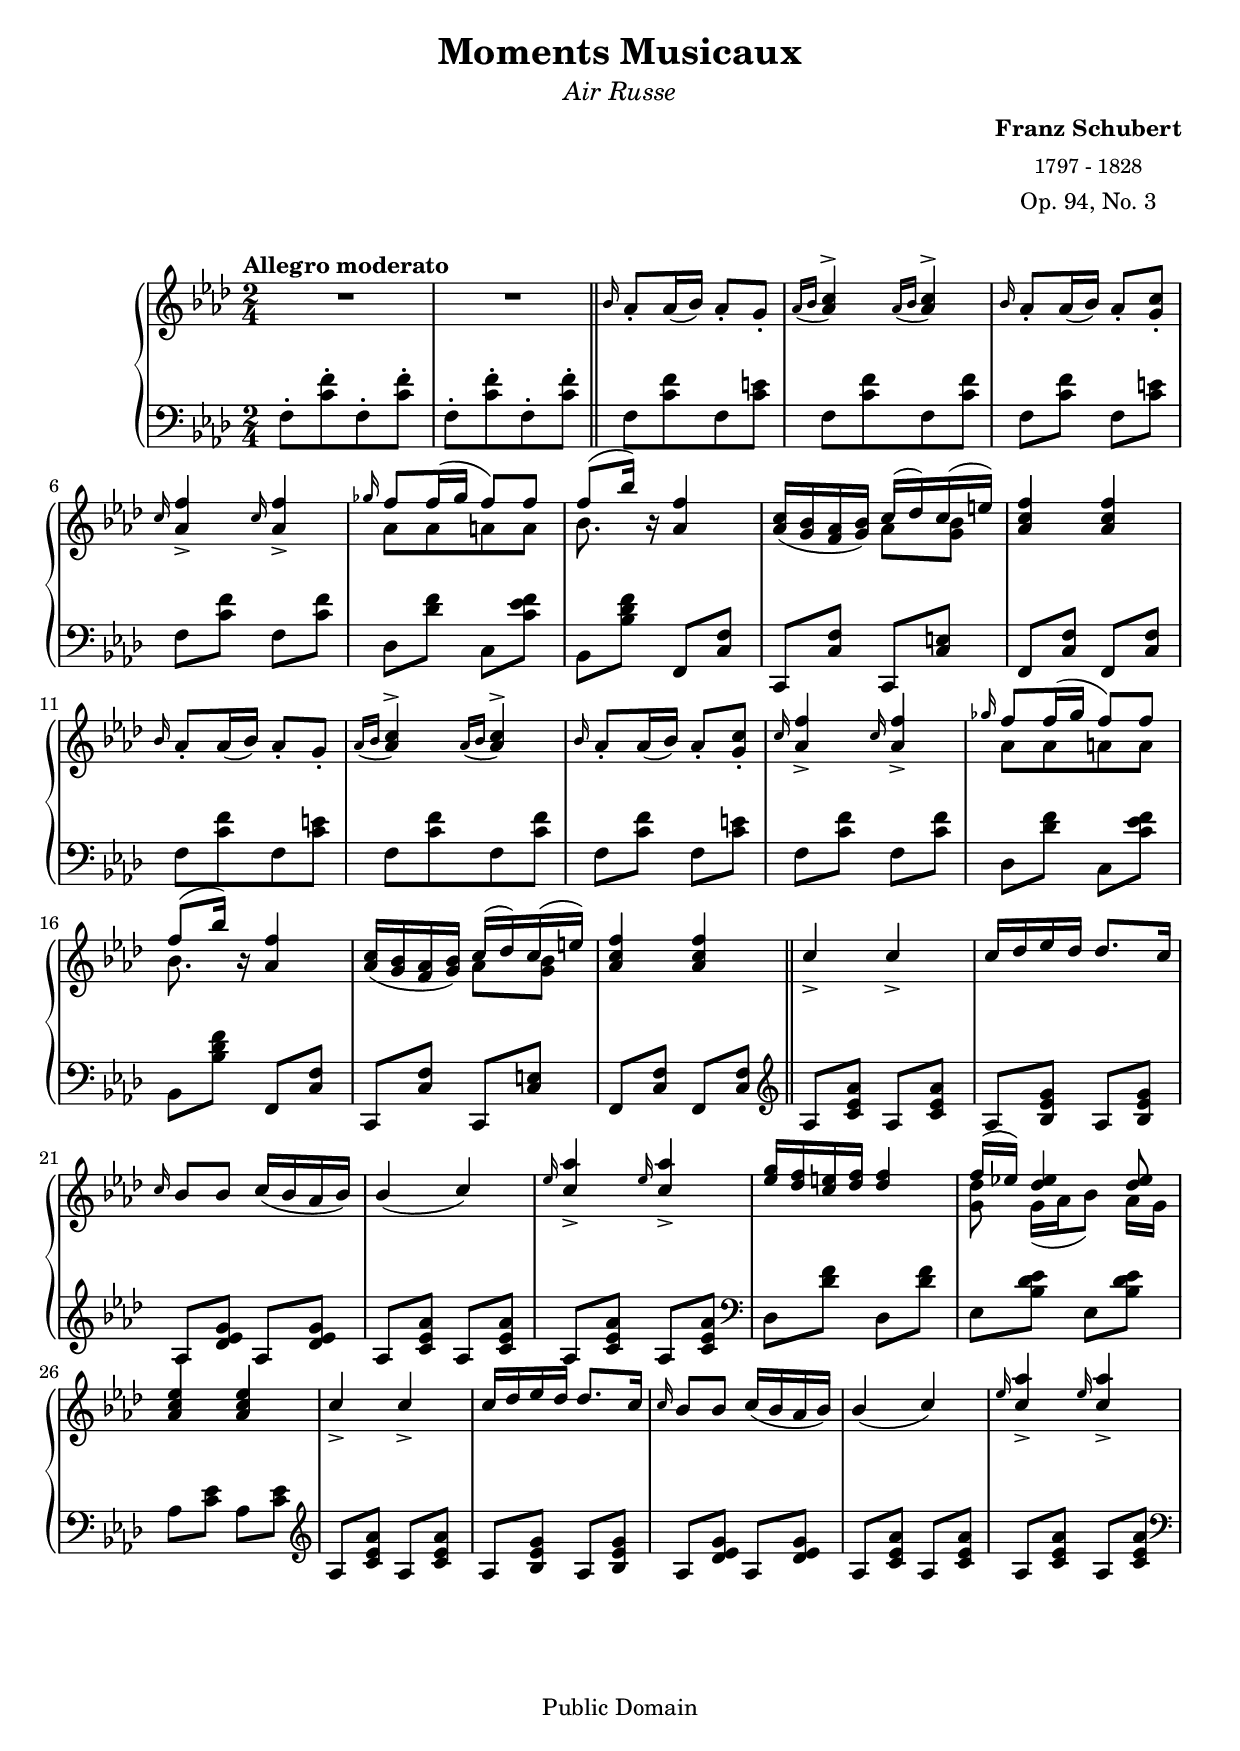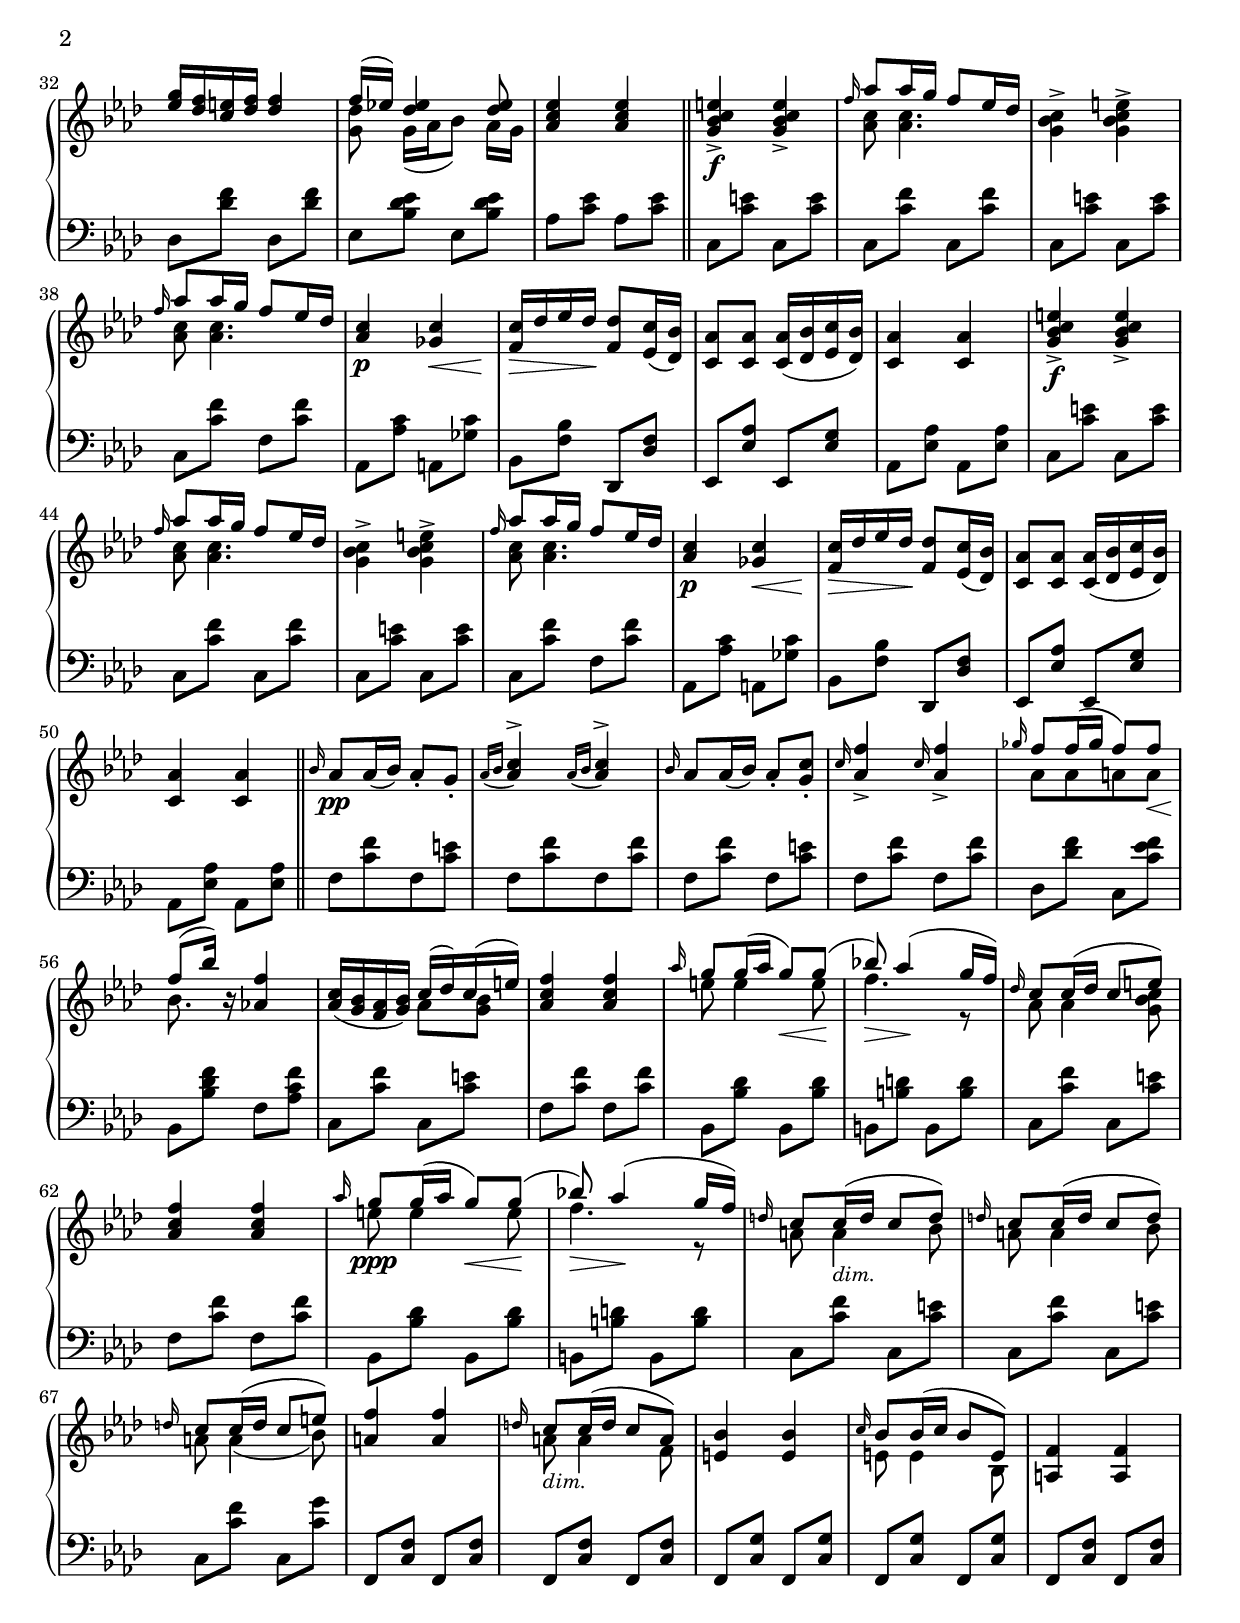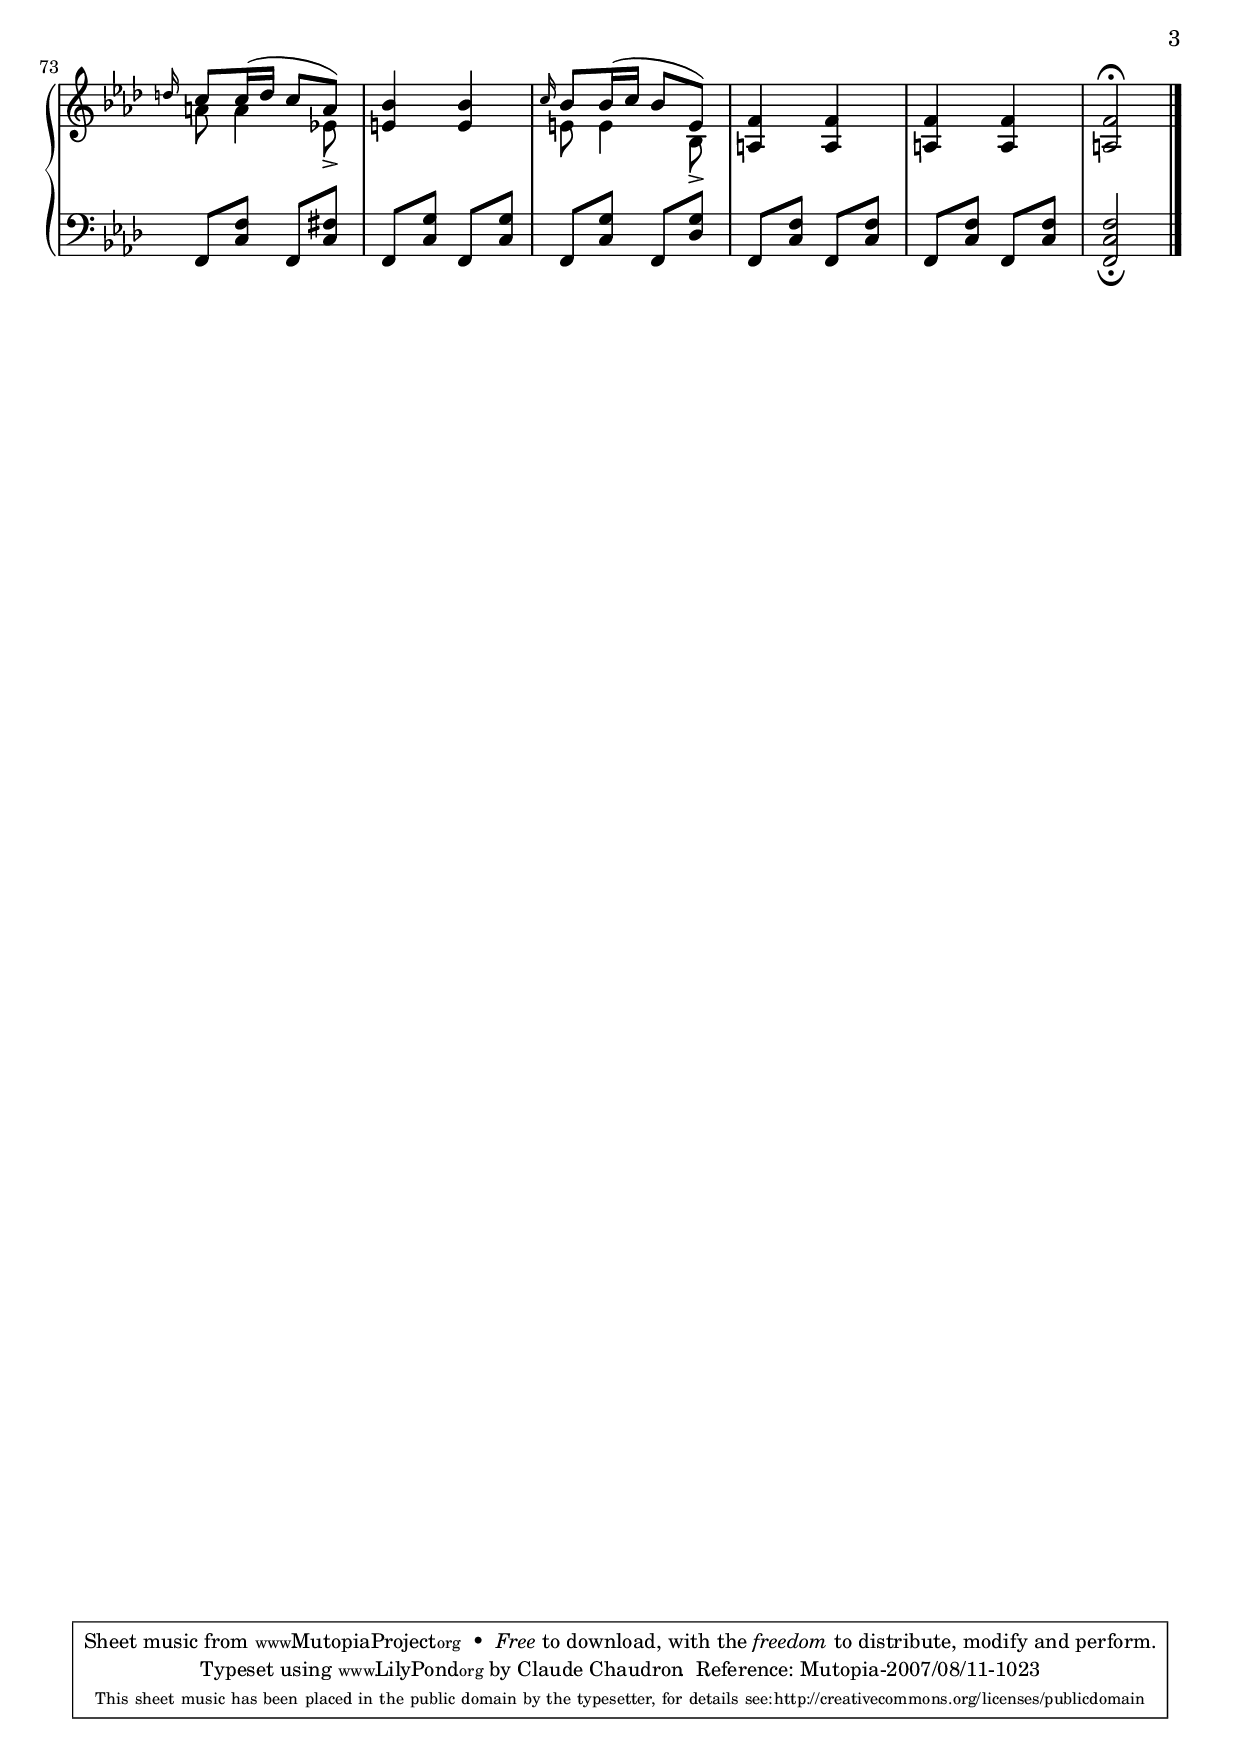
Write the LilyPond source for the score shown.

\paper {
  % #(set-paper-size "a4")
  % #(set-paper-size "letter")
  between-system-padding = #3
  between-system-spacing = #3
}

\header {
  title = "Moments Musicaux"
  subtitle = \markup { \italic \medium "Air Russe" }
  date = "1823"
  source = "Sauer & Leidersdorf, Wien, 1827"
  sourceurl = "http://imslp.org/wiki/Musical_Moments_%28Schubert%2C_Franz%29"
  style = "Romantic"
  composer = \markup \center-align { \bold "Franz Schubert" \small "1797 - 1828" \medium "Op. 94, No. 3" }
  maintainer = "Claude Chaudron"
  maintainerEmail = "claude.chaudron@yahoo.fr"
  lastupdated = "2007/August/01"
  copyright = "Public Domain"
  
  % Mutopia Project header
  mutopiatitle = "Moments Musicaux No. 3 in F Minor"
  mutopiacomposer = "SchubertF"
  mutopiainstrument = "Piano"
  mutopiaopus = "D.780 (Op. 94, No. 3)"
  

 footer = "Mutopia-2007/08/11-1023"
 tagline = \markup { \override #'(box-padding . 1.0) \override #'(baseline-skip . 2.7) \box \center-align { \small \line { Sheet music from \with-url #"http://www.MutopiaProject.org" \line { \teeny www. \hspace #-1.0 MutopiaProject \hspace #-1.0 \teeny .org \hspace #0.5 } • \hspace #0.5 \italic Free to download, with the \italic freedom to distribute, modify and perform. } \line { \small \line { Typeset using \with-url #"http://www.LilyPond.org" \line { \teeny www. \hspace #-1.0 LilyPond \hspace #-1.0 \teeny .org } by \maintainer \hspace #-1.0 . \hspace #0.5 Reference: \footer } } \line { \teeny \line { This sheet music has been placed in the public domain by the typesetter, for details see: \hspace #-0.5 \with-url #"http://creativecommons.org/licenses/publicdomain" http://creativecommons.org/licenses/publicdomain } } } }
}

\version "2.11.24"

global =  {
  \key as \major
  \time 2/4
  \override Score.MetronomeMark #'transparent = ##t
  \tempo 4 = 80
}

% local macros
textCresc = { \set crescendoText = \markup { \italic "cresc." } \set crescendoSpanner = #'dashed-line }
  
righthand = \context Staff \relative c'\new Voice \with {
       \remove "Forbid_line_break_engraver"
     } {
	%1
	R2^\markup { \bold "Allegro moderato" } R2 \bar "||"
	\grace bes'16 as8-. as16 ( bes ) as8-. g-. |
	
	\appoggiatura { as16 [bes] } \stemUp <as c>4^> \appoggiatura { as16 [bes] } \stemUp <as c>4^> |
	\grace bes16 as8-. as16 ( bes ) as8-. <g c>-. | \grace c16 <as f'>4-> \grace c16 <as f'>4-> |
	<<
	  { \grace ges'16 \stemUp f8 f16 ^( ges f8 ) f } \\
	  { as,8 [ as a a ] }
	>>
	%8
	<<
	  { f'8 ( [bes16] ) } \\
	  { bes,8. }
	>>
	r16 <as f'>4 | <as c>16 ( <g bes> <f as> <g bes> )
	<<
	  { c16 (des) c (e) } \\
	  { as,8 <g bes> }
	>>
	<as c f>4 <as c f>4 |
	
	%11
	\grace bes16 as8-. as16 ( bes ) as8-. g-. |
	\appoggiatura { as16 [bes] } \stemUp <as c>4^> \appoggiatura { as16 [bes] } \stemUp <as c>4^> |
	\grace bes16 as8-. as16 ( bes ) as8-. <g c>-. | \grace c16 <as f'>4-> \grace c16 <as f'>4-> |
	
	%15
	<<
	  { \grace ges'16 \stemUp f8 f16 ^( ges f8 ) f } \\
	  { as,8 [ as a a ] }
	>>
	%
	<<
	  { f'8 ( [bes16] ) } \\
	  { bes,8. }
	>>
	r16 <as f'>4 | <as c>16 ( <g bes> <f as> <g bes> )
	<<
	  { c16 (des) c (e) } \\
	  { as,8 <g bes> }
	>>
	<as c f>4 <as c f>4 \bar "||"
	
	%19
	c-> c-> | c16 des es des des8. c16 | \grace c16 bes8 bes c16 ( bes as bes ) | bes4 ( c ) |
	%23
	\grace es16 <c as'>4-> \grace es16 <c as'>4-> | <es g>16 <des f> <c e> <des f> <des f>4 |
	
	%25
	<<
	  { f16 (es!) <des es>4 <des es>8 } \\
	  { <g, des'>8\noBeam g16 ( [as bes8] ) as16 g }
	>>
	<as c es>4 <as c es>4 |
	
	%27
	c-> c-> | c16 des es des des8. c16 | \grace c16 bes8 bes c16 ( bes as bes ) | bes4 ( c ) |
	%23
	\grace es16 <c as'>4-> \grace es16 <c as'>4-> | <es g>16 <des f> <c e> <des f> <des f>4 |
	
	%33
	<<
	  { f16 (es!) <des es>4 <des es>8 } \\
	  { <g, des'>8\noBeam g16 ( [as bes8] ) as16 g }
	>>
	<as c es>4 <as c es>4 \bar "||"
	
	%35
	<g bes c e>->\f <g bes c e>-> |
	<<
	  { \grace f'16 \stemUp as8 as16 g f8 es16 des } \\
	  { <as c>8 <as c>4. }
	>>
	
	%37
	\stemDown <g bes c>4-> <g bes c e>-> |
	<<
	  { \grace f'16 \stemUp as8 as16 g f8 es16 des } \\
	  { <as c>8 <as c>4. }
	>>
	<< 
	  { \stemUp <as c>4\p <ges c> }\\
	  { s4 s8\< s16 s16\!}
	>>
	\stemUp <f c'>16\> des' es des\! <f, des'>8 <es c'>16 ( <des bes'> ) |
	<c as'>8 <c as'> <c as'>16 ( <des bes'> <es c'> <des bes'> ) |
	<c as'>4 <c as'> |
	
	%43
	<g' bes c e>->\f <g bes c e>-> |
	<<
	  { \grace f'16 \stemUp as8 as16 g f8 es16 des } \\
	  { <as c>8 <as c>4. }
	>>
	
	%45
	\stemDown <g bes c>4-> <g bes c e>-> |
	<<
	  { \grace f'16 \stemUp as8 as16 g f8 es16 des } \\
	  { <as c>8 <as c>4. }
	>>
	<< 
	  { \stemUp <as c>4\p <ges c> }\\
	  { s4 s8\< s16 s16\!}
	>>
	\stemUp <f c'>16\> des' es des\! <f, des'>8 <es c'>16 ( <des bes'> ) |
	<c as'>8 <c as'> <c as'>16 ( <des bes'> <es c'> <des bes'> ) |
	<c as'>4 <c as'> \bar "||"
	
	%51
	\grace bes'16 as8\pp as16 ( bes ) as8-. g-. |
	\set tieWaitForNote = ##t
	\appoggiatura { as16 [bes] } \stemUp <as c>4^> \appoggiatura { as16 [bes] } \stemUp <as c>4^> |
	\grace bes16 as8 as16 ( bes ) as8-. <g c>-. | \grace c16 <as f'>4-> \grace c16 <as f'>4-> |
	<<
	  { \grace ges'16 \stemUp f8 f16 ^( ges f8 ) f } \\
	  { as,8 [ as a \set hairpinToBarline = ##f a\< ] }
	>>
	%56
	<<
	  { f'8 ( [bes16] ) } \\
	  { bes,8.\! }
	>>
	r16 <as! f'>4 | <as c>16 ( <g bes> <f as> <g bes> )
	<<
	  { c16 (des) c (e) } \\
	  { as,8 <g bes> }
	>>
	<as c f>4 <as c f>4 |
	
	%59
	<<
	  { \grace as'16 \stemUp g8 g16^( as g8\< ) g\! ^( bes!8\> ) as4\! ^( g16 f ) } \\
	  { e8 e4 e8 f4. r8 }
	>>
	
	%61
	<<
	  { \grace des16 c8
	    c16 ( des c8 e ) } \\
	  { as,8 as4 <g bes c>8 }
	>>
	<as c f>4 <as c f>4 |
	
	%63
	<<
	  { \grace as'16 \stemUp g8 g16 ^( as g8\< ) g\! ^( bes!8\> ) as4\! ^( g16 f ) } \\
	  { e8\ppp e4 e8 f4. r8 }
	>>
	
	%65
	<<
	  { \grace d16 c8
	    \override DynamicTextSpanner #'dash-period = #-1.0
	    \override DynamicTextSpanner #'font-size = #-1 \setTextDim
	    c16\> ( d\! c8 d ) \grace d16 c8 c16 ( d c8 d ) \grace d16 c8 c16 ( d c8 e )  } \\
	  { a,8 a4 bes8 a a4 bes8 a a4 (bes8) }
	>>
	<a f'>4 <a f'> |
	
	%69
	<<
	  { \grace d16 \stemUp c8 c16 ^( d c8 a ) } \\
	  { \override DynamicTextSpanner #'dash-period = #-1.0
	    \override DynamicTextSpanner #'font-size = #-1 \setTextDim a8\> a4\! f8 }
	>>
	<e bes'>4 <e bes'> |
	
	%71
	<<
	  { \grace c'16 \stemUp bes8 bes16 ^( c bes8 e, ) } \\
	  { e8 e4 bes8 }
	>>
	<a f'>4 <a f'> |
	
	%73
	<<
	  { \grace d'16 \stemUp c8 c16 ^( d c8 a ) } \\
	  { a8 a4 es!8-> }
	>>
	<e bes'>4 <e bes'> |
	
	%75
	<<
	  { \grace c'16 \stemUp bes8 bes16 ^( c bes8 e, ) } \\
	  { e8 e4 bes8-> }
	>>
	<a f'>4 <a f'> | <a f'> <a f'> | <a f'>2\fermata \bar "|."
}

lefthand = \context Staff  \relative c \new Voice \with {
       \remove "Forbid_line_break_engraver"
     } {
	%1
	f8-. [ <c' f>-. f,-. <c' f>-. ] f,-. [ <c' f>-. f,-. <c' f>-. ] f, [ <c' f> f, <c' e> ] | f, [ <c' f> f, <c' f> ] f, <c' f> f, <c' e> |
	f, <c' f> f, <c' f> | des, <des' f> c, <c' es f> |
	%8
	bes, <bes' des f> f, <c' f> | c, <c' f> c, <c' e> | f, <c' f> f, <c' f>

	%
	f [ <c' f> f, <c' e> ] | f, [ <c' f> f, <c' f> ] f, <c' f> f, <c' e> |
	f, <c' f> f, <c' f> | des, <des' f> c, <c' es f> |
	%
	bes, <bes' des f> f, <c' f> | c, <c' f> c, <c' e> | f, <c' f> f, <c' f>
	
	%19
	\clef violin
	as' <c es as> as <c es as> | as <bes es g> as <bes es g> | as <des es g> as <des es g> |
	as <c es as> as <c es as> | as <c es as> as <c es as> |
	
	%24
	\clef bass
	des, <des' f> des, <des' f> | es, <bes' des es> es, <bes' des es> | as <c es> as <c es> |
	
	%27
	\clef violin
	as <c es as> as <c es as> | as <bes es g> as <bes es g> | as <des es g> as <des es g> |
	as <c es as> as <c es as> | as <c es as> as <c es as> |
	
	%32
	\clef bass
	des, <des' f> des, <des' f> | es, <bes' des es> es, <bes' des es> | as <c es> as <c es> |
	
	%35
	c, <c' e> c, <c' e> | c, <c' f> c, <c' f> | c, <c' e> c, <c' e> | c, <c' f> f, <c' f> |
	as, <as' c> a, <ges' c> | bes, <f' bes> des, <des' f> | es, <es' as> es, <es' g> |
	as, <es' as> as, <es' as> |
	
	%43
	c <c' e> c, <c' e> | c, <c' f> c, <c' f> | c, <c' e> c, <c' e> | c, <c' f> f, <c' f> |
	as, <as' c> a, <ges' c> | bes, <f' bes> des, <des' f> | es, <es' as> es, <es' g> |
	as, <es' as> as, <es' as> |
	
	%51
	f [ <c' f> f, <c' e> ] | f, [ <c' f> f, <c' f> ] f, <c' f> f, <c' e> |
	f, <c' f> f, <c' f> | des, <des' f> c, <c' es f> |
	
	%56
	bes, <bes' des f> f <as c f> | c, <c' f> c, <c' e> | f, <c' f> f, <c' f> |
	
	%59
	bes, <bes' des> bes, <bes' des> |
	b, <b' d> b, <b' d> | c, <c' f> c, <c' e> | f, <c' f> f, <c' f> |
	
	%63
	bes, <bes' des> bes, <bes' des> |
	b, <b' d> b, <b' d> | c, <c' f> c, <c' e> | c, <c' f> c, <c' e> | c, <c' f> c, <c' g'> | f,, <c' f> f, <c' f> |
	
	%69
	f, <c' f> f, <c' f> | f, <c' g'> f, <c' g'> | f, <c' g'> f, <c' g'> | f, <c' f> f, <c' f> | f, <c' f> f, <c' fis> |
	
	%74
	f, <c' g'> f, <c' g'> | f, <c' g'> f, <des' g> | f, <c' f> f, <c' f> | f, <c' f> f, <c' f> | <f, c' f>2_\fermata
	
}

\score {
    \context PianoStaff <<
	\new Staff = "treble" << 
	    \global
	    \clef violin
	    \righthand
	>>
	\new Staff = "bass" <<
	    \global
	    \clef bass
	    \lefthand
	>>
    >>
    \layout {
	\context {
	    \Score
	}
    }
    
  \midi { 
    \context {
        \Voice
        \remove "Dynamic_performer"
        tempoWholesPerMinute = #(ly:make-moment 80 4)
  	}
  }
 
 
}


